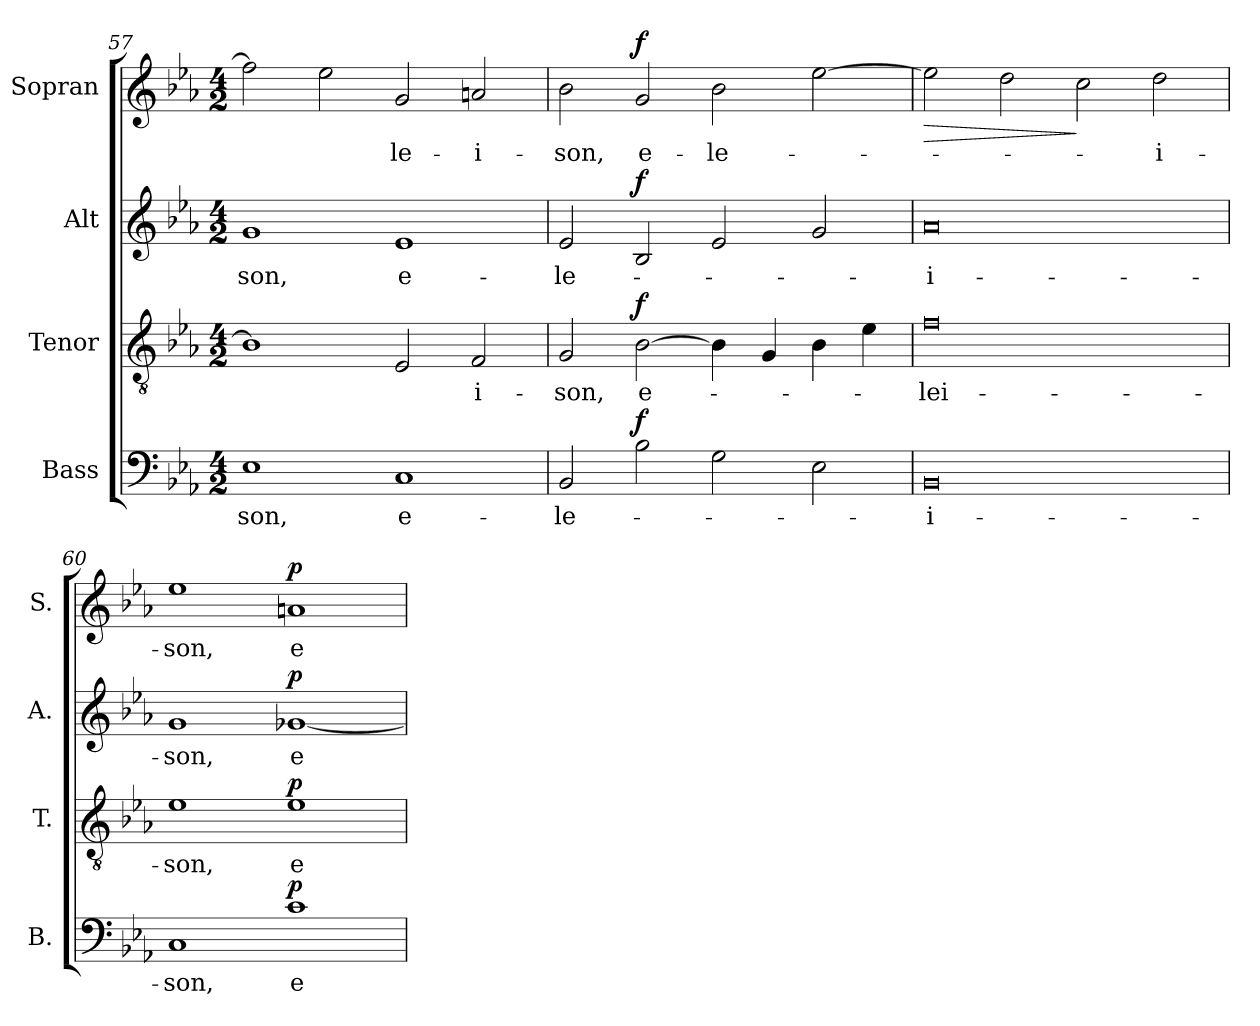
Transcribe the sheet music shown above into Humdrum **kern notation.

**kern	**text	**dynam	**kern	**text	**dynam	**kern	**text	**dynam	**kern	**text	**dynam
*part4	*part4	*part4	*part3	*part3	*part3	*part2	*part2	*part2	*part1	*part1	*part1
*staff4	*staff4	*staff4	*staff3	*staff3	*staff3	*staff2	*staff2	*staff2	*staff1	*staff1	*staff1
*I"Bass	*	*	*I"Tenor	*	*	*I"Alt	*	*	*I"Sopran	*	*
*I'B.	*	*	*I'T.	*	*	*I'A.	*	*	*I'S.	*	*
!!LO:LB:g=z
*clefF4	*	*	*clefGv2	*	*	*clefG2	*	*	*clefG2	*	*
*k[b-e-a-]	*	*	*k[b-e-a-]	*	*	*k[b-e-a-]	*	*	*k[b-e-a-]	*	*
*E-:	*	*	*E-:	*	*	*E-:	*	*	*E-:	*	*
*M4/2	*	*	*M4/2	*	*	*M4/2	*	*	*M4/2	*	*
=57	=57	=57	=57	=57	=57	=57	=57	=57	=57	=57	=57
!	!LO:LY:b	!	!	!	!	!	!LO:LY:b	!	!	!	!
1E-	-son,	.	1B-]	.	.	1g	-son,	.	2ff\]	.	.
.	.	.	.	.	.	.	.	.	2ee-\	.	.
!	!LO:LY:b	!	!	!	!	!	!LO:LY:b	!	!	!LO:LY:b	!
1C	e-	.	2E-/	.	.	1e-	e-	.	2g/	-le-	.
!	!	!	!	!LO:LY:b	!	!	!	!	!	!LO:LY:b	!
.	.	.	2F/	-i-	.	.	.	.	2an/	-i-	.
=58	=58	=58	=58	=58	=58	=58	=58	=58	=58	=58	=58
!	!LO:LY:b	!	!	!LO:LY:b	!	!	!LO:LY:b	!	!	!LO:LY:b	!
2BB-/	-le-	.	2G/	-son,	.	2e-/	-le-	.	2b-\	-son,	.
!	!	!LO:DY:a	!	!LO:LY:b	!LO:DY:a	!	!	!LO:DY:a	!	!LO:LY:b	!LO:DY:a
2B-\	.	f	[2B-\	e-	f	2B-/	.	f	2g/	e-	f
!	!	!	!	!	!	!	!	!	!	!LO:LY:b	!
2G\	.	.	4B-\]	.	.	2e-/	.	.	2b-\	-le-	.
.	.	.	4G/	.	.	.	.	.	.	.	.
2E-\	.	.	4B-\	.	.	2g/	.	.	[2ee-\	.	.
.	.	.	4e-\	.	.	.	.	.	.	.	.
=59	=59	=59	=59	=59	=59	=59	=59	=59	=59	=59	=59
!	!LO:LY:b	!	!	!LO:LY:b	!	!	!LO:LY:b	!	!	!	!LO:HP:b
0BB-	-i-	.	0f	-lei-	.	0a-	-i-	.	2ee-\]	.	>
.	.	.	.	.	.	.	.	.	2dd\	.	.
.	.	.	.	.	.	.	.	.	2cc\	.	]
!	!	!	!	!	!	!	!	!	!	!LO:LY:b	!
.	.	.	.	.	.	.	.	.	2dd\	-i-	.
=60	=60	=60	=60	=60	=60	=60	=60	=60	=60	=60	=60
!	!LO:LY:b	!	!	!LO:LY:b	!	!	!LO:LY:b	!	!	!LO:LY:b	!
1C	-son,	.	1e-	-son,	.	1g	-son,	.	1ee-	-son,	.
!	!LO:LY:b	!LO:DY:a	!	!LO:LY:b	!LO:DY:a	!	!LO:LY:b	!LO:DY:a	!	!LO:LY:b	!LO:DY:a
1c	e-	p	1e-	e-	p	[1g-X	e-	p	1an	e-	p
=	=	=	=	=	=	=	=	=	=	=	=
*-	*-	*-	*-	*-	*-	*-	*-	*-	*-	*-	*-
